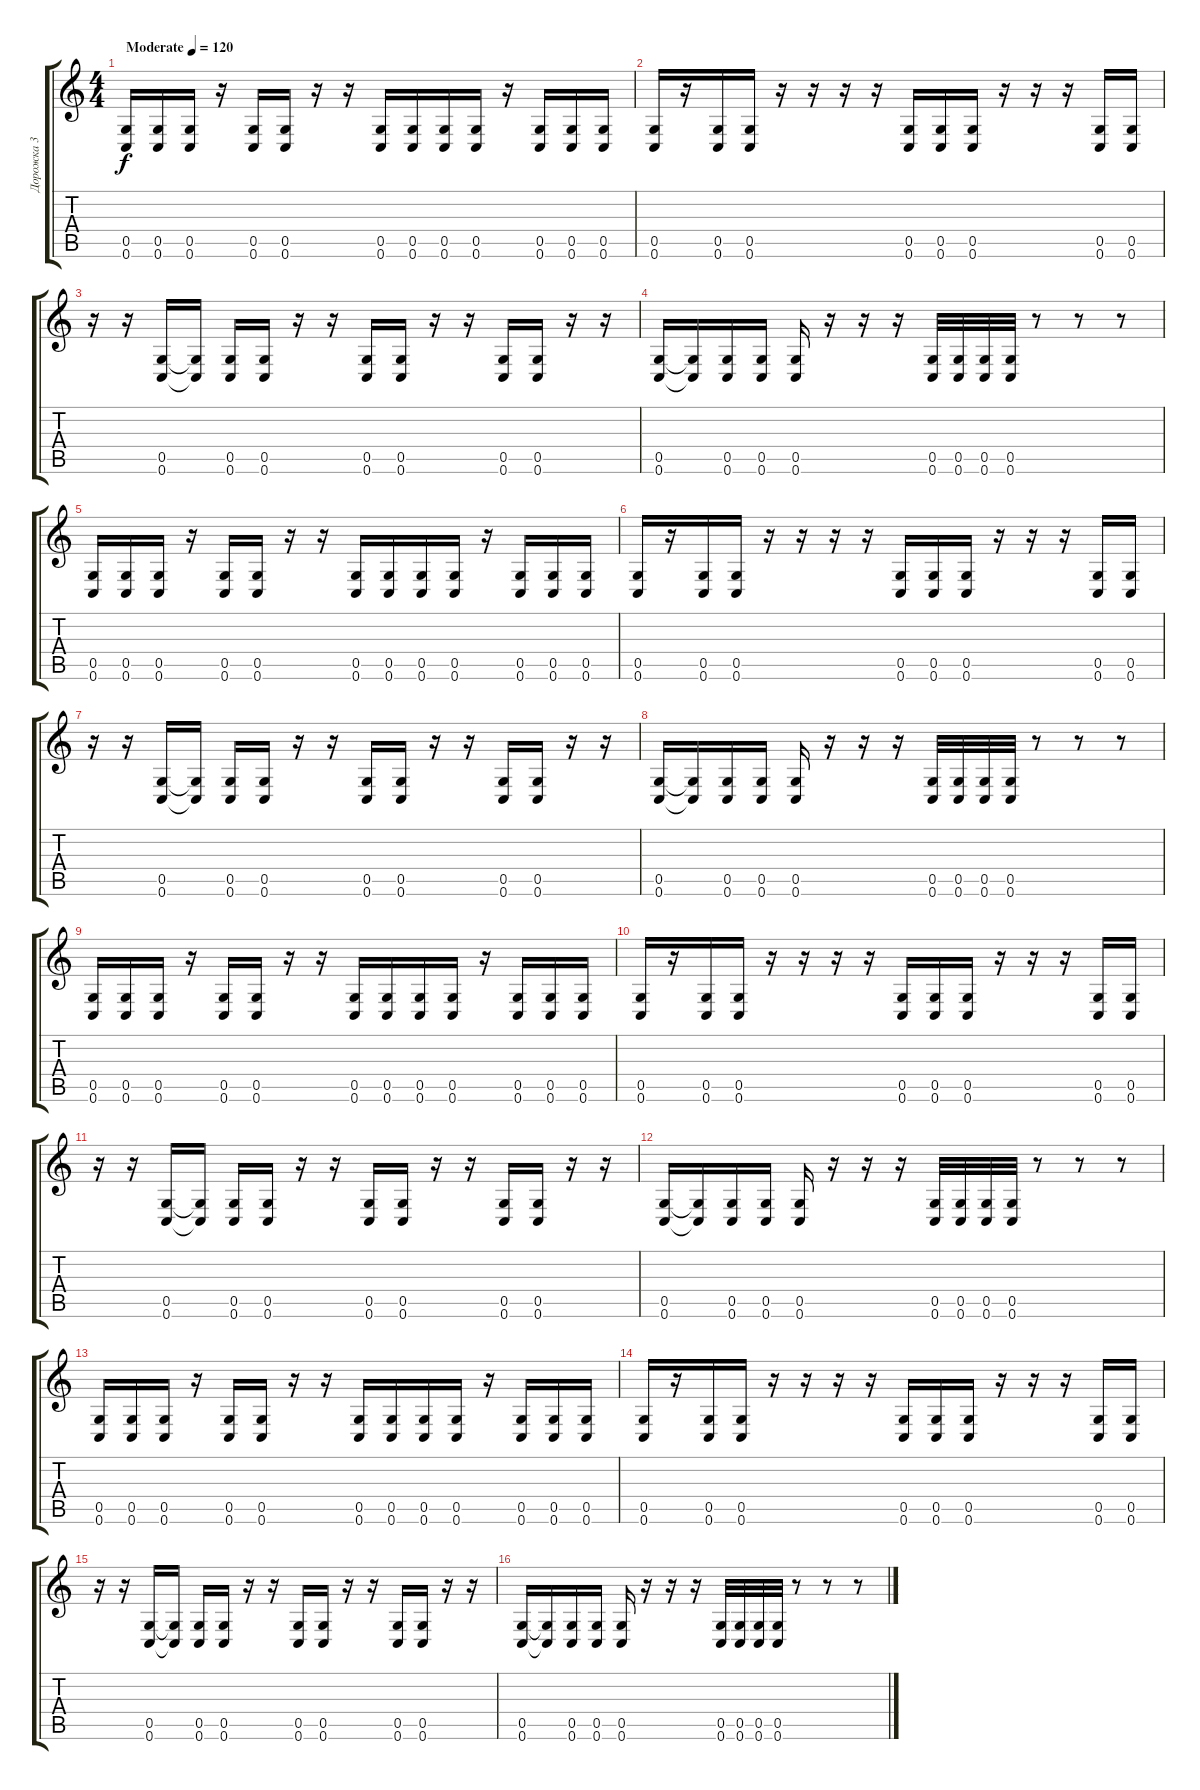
\track ("Дорожка 3" "Дорожка 3") {instrument distortionguitar}
\staff {score tabs}
\tuning (D4 A3 F3 C3 G2 C2) {hide}
\ts (4 4)
\tempo (120 "Moderate")
\clef g2
\ks c
(0.5 0.6).16{dy f instrument distortionguitar} (0.5 0.6).16 (0.5 0.6).16 r.16 (0.5 0.6).16 (0.5 0.6).16 r.16 r.16 (0.5 0.6).16 (0.5 0.6).16 (0.5 0.6).16 (0.5 0.6).16 r.16 (0.5 0.6).16 (0.5 0.6).16 (0.5 0.6).16 |
(0.5 0.6).16 r.16 (0.5 0.6).16 (0.5 0.6).16 r.16 r.16 r.16 r.16 (0.5 0.6).16 (0.5 0.6).16 (0.5 0.6).16 r.16 r.16 r.16 (0.5 0.6).16 (0.5 0.6).16 |
r.16 r.16 (0.5 0.6).16 (0.5{t} 0.6{t}).16 (0.5 0.6).16 (0.5 0.6).16 r.16 r.16 (0.5 0.6).16 (0.5 0.6).16 r.16 r.16 (0.5 0.6).16 (0.5 0.6).16 r.16 r.16 |
(0.5 0.6).16 (0.5{t} 0.6{t}).16 (0.5 0.6).16 (0.5 0.6).16 (0.5 0.6).16 r.16 r.16 r.16 (0.5 0.6).32 (0.5 0.6).32 (0.5 0.6).32 (0.5 0.6).32 r.8 r.8 r.8 |
(0.5 0.6).16 (0.5 0.6).16 (0.5 0.6).16 r.16 (0.5 0.6).16 (0.5 0.6).16 r.16 r.16 (0.5 0.6).16 (0.5 0.6).16 (0.5 0.6).16 (0.5 0.6).16 r.16 (0.5 0.6).16 (0.5 0.6).16 (0.5 0.6).16 |
(0.5 0.6).16 r.16 (0.5 0.6).16 (0.5 0.6).16 r.16 r.16 r.16 r.16 (0.5 0.6).16 (0.5 0.6).16 (0.5 0.6).16 r.16 r.16 r.16 (0.5 0.6).16 (0.5 0.6).16 |
r.16 r.16 (0.5 0.6).16 (0.5{t} 0.6{t}).16 (0.5 0.6).16 (0.5 0.6).16 r.16 r.16 (0.5 0.6).16 (0.5 0.6).16 r.16 r.16 (0.5 0.6).16 (0.5 0.6).16 r.16 r.16 |
(0.5 0.6).16 (0.5{t} 0.6{t}).16 (0.5 0.6).16 (0.5 0.6).16 (0.5 0.6).16 r.16 r.16 r.16 (0.5 0.6).32 (0.5 0.6).32 (0.5 0.6).32 (0.5 0.6).32 r.8 r.8 r.8 |
(0.5 0.6).16 (0.5 0.6).16 (0.5 0.6).16 r.16 (0.5 0.6).16 (0.5 0.6).16 r.16 r.16 (0.5 0.6).16 (0.5 0.6).16 (0.5 0.6).16 (0.5 0.6).16 r.16 (0.5 0.6).16 (0.5 0.6).16 (0.5 0.6).16 |
(0.5 0.6).16 r.16 (0.5 0.6).16 (0.5 0.6).16 r.16 r.16 r.16 r.16 (0.5 0.6).16 (0.5 0.6).16 (0.5 0.6).16 r.16 r.16 r.16 (0.5 0.6).16 (0.5 0.6).16 |
r.16 r.16 (0.5 0.6).16 (0.5{t} 0.6{t}).16 (0.5 0.6).16 (0.5 0.6).16 r.16 r.16 (0.5 0.6).16 (0.5 0.6).16 r.16 r.16 (0.5 0.6).16 (0.5 0.6).16 r.16 r.16 |
(0.5 0.6).16 (0.5{t} 0.6{t}).16 (0.5 0.6).16 (0.5 0.6).16 (0.5 0.6).16 r.16 r.16 r.16 (0.5 0.6).32 (0.5 0.6).32 (0.5 0.6).32 (0.5 0.6).32 r.8 r.8 r.8 |
(0.5 0.6).16 (0.5 0.6).16 (0.5 0.6).16 r.16 (0.5 0.6).16 (0.5 0.6).16 r.16 r.16 (0.5 0.6).16 (0.5 0.6).16 (0.5 0.6).16 (0.5 0.6).16 r.16 (0.5 0.6).16 (0.5 0.6).16 (0.5 0.6).16 |
(0.5 0.6).16 r.16 (0.5 0.6).16 (0.5 0.6).16 r.16 r.16 r.16 r.16 (0.5 0.6).16 (0.5 0.6).16 (0.5 0.6).16 r.16 r.16 r.16 (0.5 0.6).16 (0.5 0.6).16 |
r.16 r.16 (0.5 0.6).16 (0.5{t} 0.6{t}).16 (0.5 0.6).16 (0.5 0.6).16 r.16 r.16 (0.5 0.6).16 (0.5 0.6).16 r.16 r.16 (0.5 0.6).16 (0.5 0.6).16 r.16 r.16 |
(0.5 0.6).16 (0.5{t} 0.6{t}).16 (0.5 0.6).16 (0.5 0.6).16 (0.5 0.6).16 r.16 r.16 r.16 (0.5 0.6).32 (0.5 0.6).32 (0.5 0.6).32 (0.5 0.6).32 r.8 r.8 r.8
